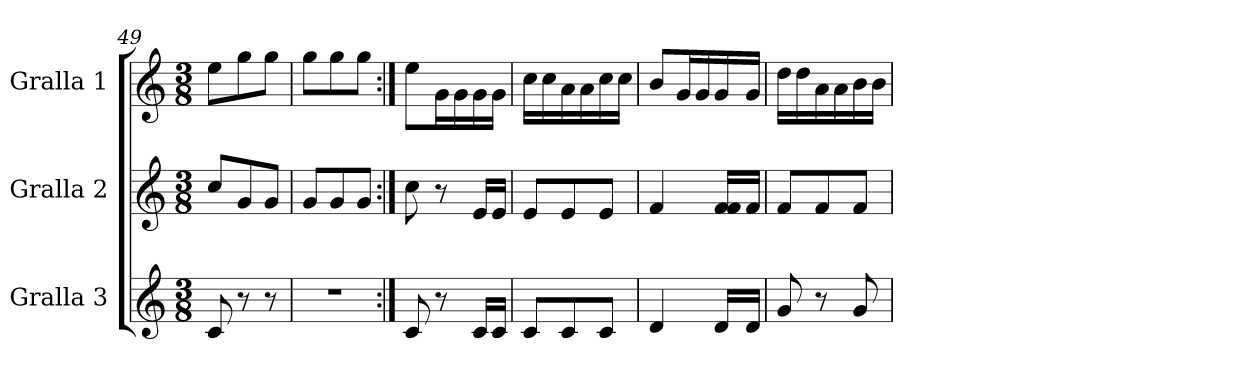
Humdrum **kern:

**kern	**kern	**kern
*part3	*part2	*part1
*staff3	*staff2	*staff1
*I"Gralla 3	*I"Gralla 2	*I"Gralla 1
*clefG2	*clefG2	*clefG2
*k[]	*k[]	*k[]
*M3/8	*M3/8	*M3/8
=49	=49	=49
8c	8cc/L	8ee\L
8r	8g/	8gg\
8r	8g/J	8gg\J
=50	=50	=50
4.r	8g/L	8gg\L
.	8g/	8gg\
.	8g/J	8gg\J
=51:|!	=51:|!	=51:|!
8c	8cc	8ee\L
8r	8r	16g\L
.	.	16g\
16c/LL	16e/LL	16g\
16c/JJ	16e/JJ	16g\JJ
=52	=52	=52
8c/L	8e/L	16cc\LL
.	.	16cc\
8c/	8e/	16a\
.	.	16a\
8c/J	8e/J	16cc\
.	.	16cc\JJ
=53	=53	=53
4d	4f	8b/L
.	.	16g/L
.	.	16g/
16d/LL	16f/ 16f/LL	16g/
16d/JJ	16f/JJ	16g/JJ
=54	=54	=54
8g	8f/L	16dd\LL
.	.	16dd\
8r	8f/	16a\
.	.	16a\
8g	8f/J	16b\
.	.	16b\JJ
=	=	=
*-	*-	*-
